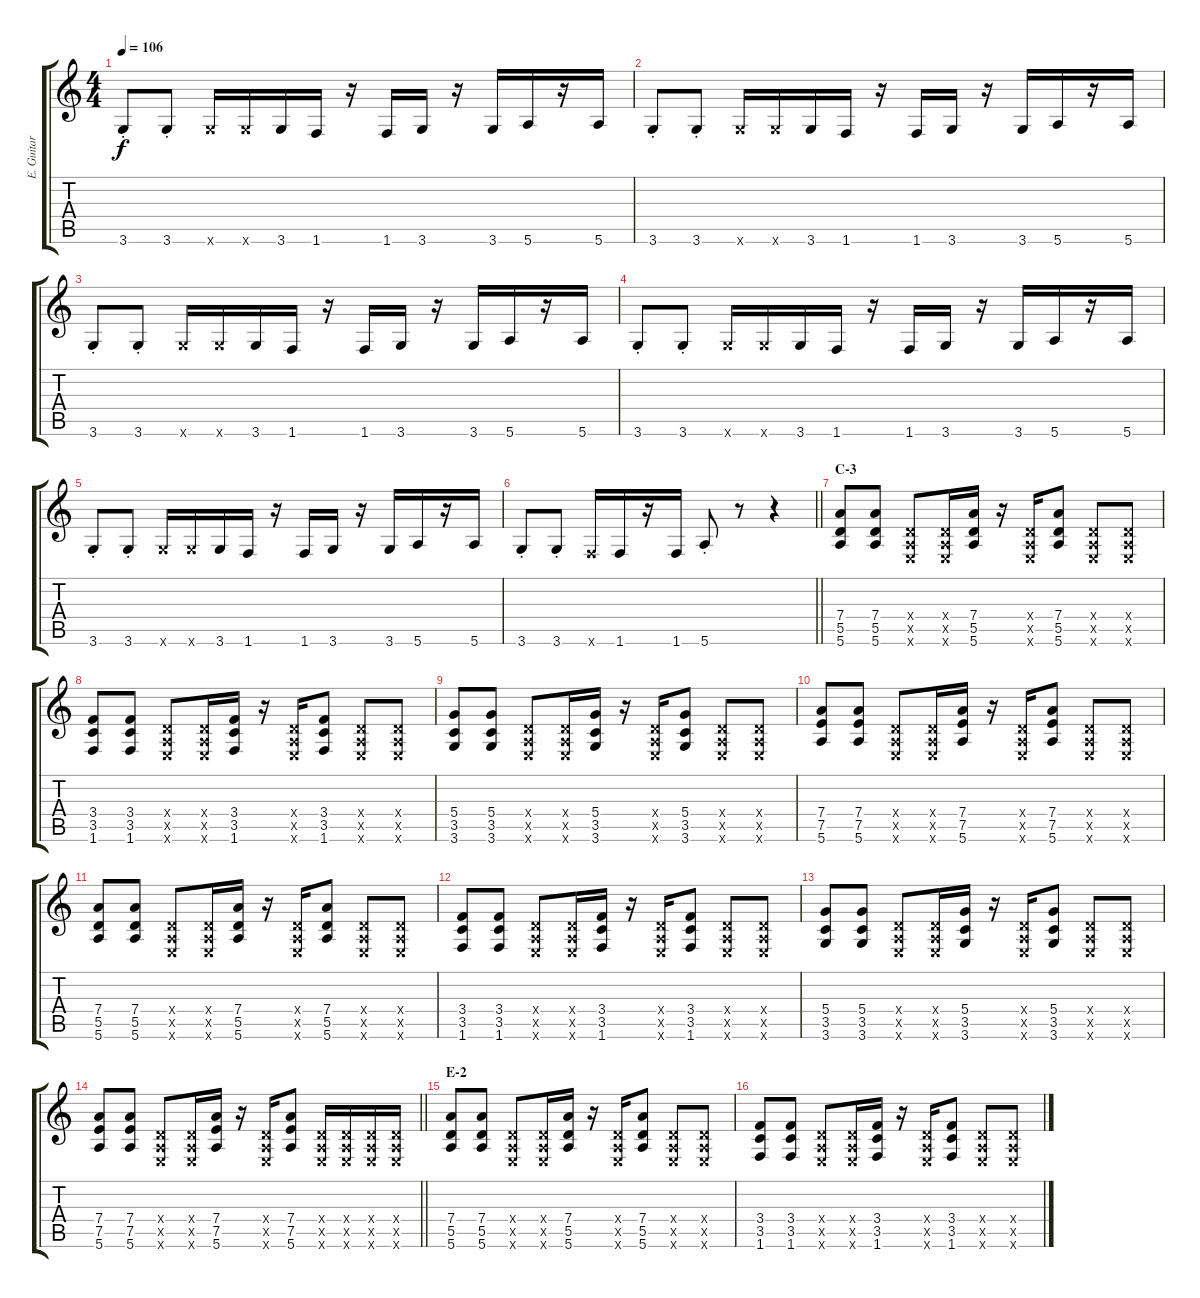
\track ("E. Guitar I" "E. Guitar ") {instrument overdrivenguitar}
\staff {score tabs}
\tuning (E4 B3 G3 D3 A2 E2) {hide}
\ts (4 4)
\tempo 106
\clef g2
\ks c
3.6{st}.8{dy f} 3.6{st}.8 3.6{x}.16 3.6{x}.16 3.6.16 1.6.16 r.16 1.6.16 3.6.16 r.16 3.6.16 5.6.16 r.16 5.6.16 |
3.6{st}.8 3.6{st}.8 3.6{x}.16 3.6{x}.16 3.6.16 1.6.16 r.16 1.6.16 3.6.16 r.16 3.6.16 5.6.16 r.16 5.6.16 |
3.6{st}.8 3.6{st}.8 3.6{x}.16 3.6{x}.16 3.6.16 1.6.16 r.16 1.6.16 3.6.16 r.16 3.6.16 5.6.16 r.16 5.6.16 |
3.6{st}.8 3.6{st}.8 3.6{x}.16 3.6{x}.16 3.6.16 1.6.16 r.16 1.6.16 3.6.16 r.16 3.6.16 5.6.16 r.16 5.6.16 |
3.6{st}.8 3.6{st}.8 3.6{x}.16 3.6{x}.16 3.6.16 1.6.16 r.16 1.6.16 3.6.16 r.16 3.6.16 5.6.16 r.16 5.6.16 |
\barLineRight lightlight
3.6{st}.8 3.6{st}.8 1.6{x}.16 1.6.16 r.16 1.6.16 5.6{st}.8 r.8 r.4 |
\section ("" "C-3")
(7.4 5.5 5.6).8 (7.4 5.5 5.6).8 (0.4{x} 0.5{x} 0.6{x}).8 (0.4{x} 0.5{x} 0.6{x}).16 (7.4 5.5 5.6).16 r.16 (0.4{x} 0.5{x} 0.6{x}).16 (7.4 5.5 5.6).8 (0.4{x} 0.5{x} 0.6{x}).8 (0.4{x} 0.5{x} 0.6{x}).8 |
(3.4 3.5 1.6).8 (3.4 3.5 1.6).8 (0.4{x} 0.5{x} 0.6{x}).8 (0.4{x} 0.5{x} 0.6{x}).16 (3.4 3.5 1.6).16 r.16 (0.4{x} 0.5{x} 0.6{x}).16 (3.4 3.5 1.6).8 (0.4{x} 0.5{x} 0.6{x}).8 (0.4{x} 0.5{x} 0.6{x}).8 |
(5.4 3.5 3.6).8 (5.4 3.5 3.6).8 (0.4{x} 0.5{x} 0.6{x}).8 (0.4{x} 0.5{x} 0.6{x}).16 (5.4 3.5 3.6).16 r.16 (0.4{x} 0.5{x} 0.6{x}).16 (5.4 3.5 3.6).8 (0.4{x} 0.5{x} 0.6{x}).8 (0.4{x} 0.5{x} 0.6{x}).8 |
(7.4 7.5 5.6).8 (7.4 7.5 5.6).8 (0.4{x} 0.5{x} 0.6{x}).8 (0.4{x} 0.5{x} 0.6{x}).16 (7.4 7.5 5.6).16 r.16 (0.4{x} 0.5{x} 0.6{x}).16 (7.4 7.5 5.6).8 (0.4{x} 0.5{x} 0.6{x}).8 (0.4{x} 0.5{x} 0.6{x}).8 |
(7.4 5.5 5.6).8 (7.4 5.5 5.6).8 (0.4{x} 0.5{x} 0.6{x}).8 (0.4{x} 0.5{x} 0.6{x}).16 (7.4 5.5 5.6).16 r.16 (0.4{x} 0.5{x} 0.6{x}).16 (7.4 5.5 5.6).8 (0.4{x} 0.5{x} 0.6{x}).8 (0.4{x} 0.5{x} 0.6{x}).8 |
(3.4 3.5 1.6).8 (3.4 3.5 1.6).8 (0.4{x} 0.5{x} 0.6{x}).8 (0.4{x} 0.5{x} 0.6{x}).16 (3.4 3.5 1.6).16 r.16 (0.4{x} 0.5{x} 0.6{x}).16 (3.4 3.5 1.6).8 (0.4{x} 0.5{x} 0.6{x}).8 (0.4{x} 0.5{x} 0.6{x}).8 |
(5.4 3.5 3.6).8 (5.4 3.5 3.6).8 (0.4{x} 0.5{x} 0.6{x}).8 (0.4{x} 0.5{x} 0.6{x}).16 (5.4 3.5 3.6).16 r.16 (0.4{x} 0.5{x} 0.6{x}).16 (5.4 3.5 3.6).8 (0.4{x} 0.5{x} 0.6{x}).8 (0.4{x} 0.5{x} 0.6{x}).8 |
\barLineRight lightlight
(7.4 7.5 5.6).8 (7.4 7.5 5.6).8 (0.4{x} 0.5{x} 0.6{x}).8 (0.4{x} 0.5{x} 0.6{x}).16 (7.4 7.5 5.6).16 r.16 (0.4{x} 0.5{x} 0.6{x}).16 (7.4 7.5 5.6).8 (0.4{x} 0.5{x} 0.6{x}).16 (0.4{x} 0.5{x} 0.6{x}).16 (0.4{x} 0.5{x} 0.6{x}).16 (0.4{x} 0.5{x} 0.6{x}).16 |
\section ("" "E-2")
(7.4 5.5 5.6).8 (7.4 5.5 5.6).8 (0.4{x} 0.5{x} 0.6{x}).8 (0.4{x} 0.5{x} 0.6{x}).16 (7.4 5.5 5.6).16 r.16 (0.4{x} 0.5{x} 0.6{x}).16 (7.4 5.5 5.6).8 (0.4{x} 0.5{x} 0.6{x}).8 (0.4{x} 0.5{x} 0.6{x}).8 |
(3.4 3.5 1.6).8 (3.4 3.5 1.6).8 (0.4{x} 0.5{x} 0.6{x}).8 (0.4{x} 0.5{x} 0.6{x}).16 (3.4 3.5 1.6).16 r.16 (0.4{x} 0.5{x} 0.6{x}).16 (3.4 3.5 1.6).8 (0.4{x} 0.5{x} 0.6{x}).8 (0.4{x} 0.5{x} 0.6{x}).8
